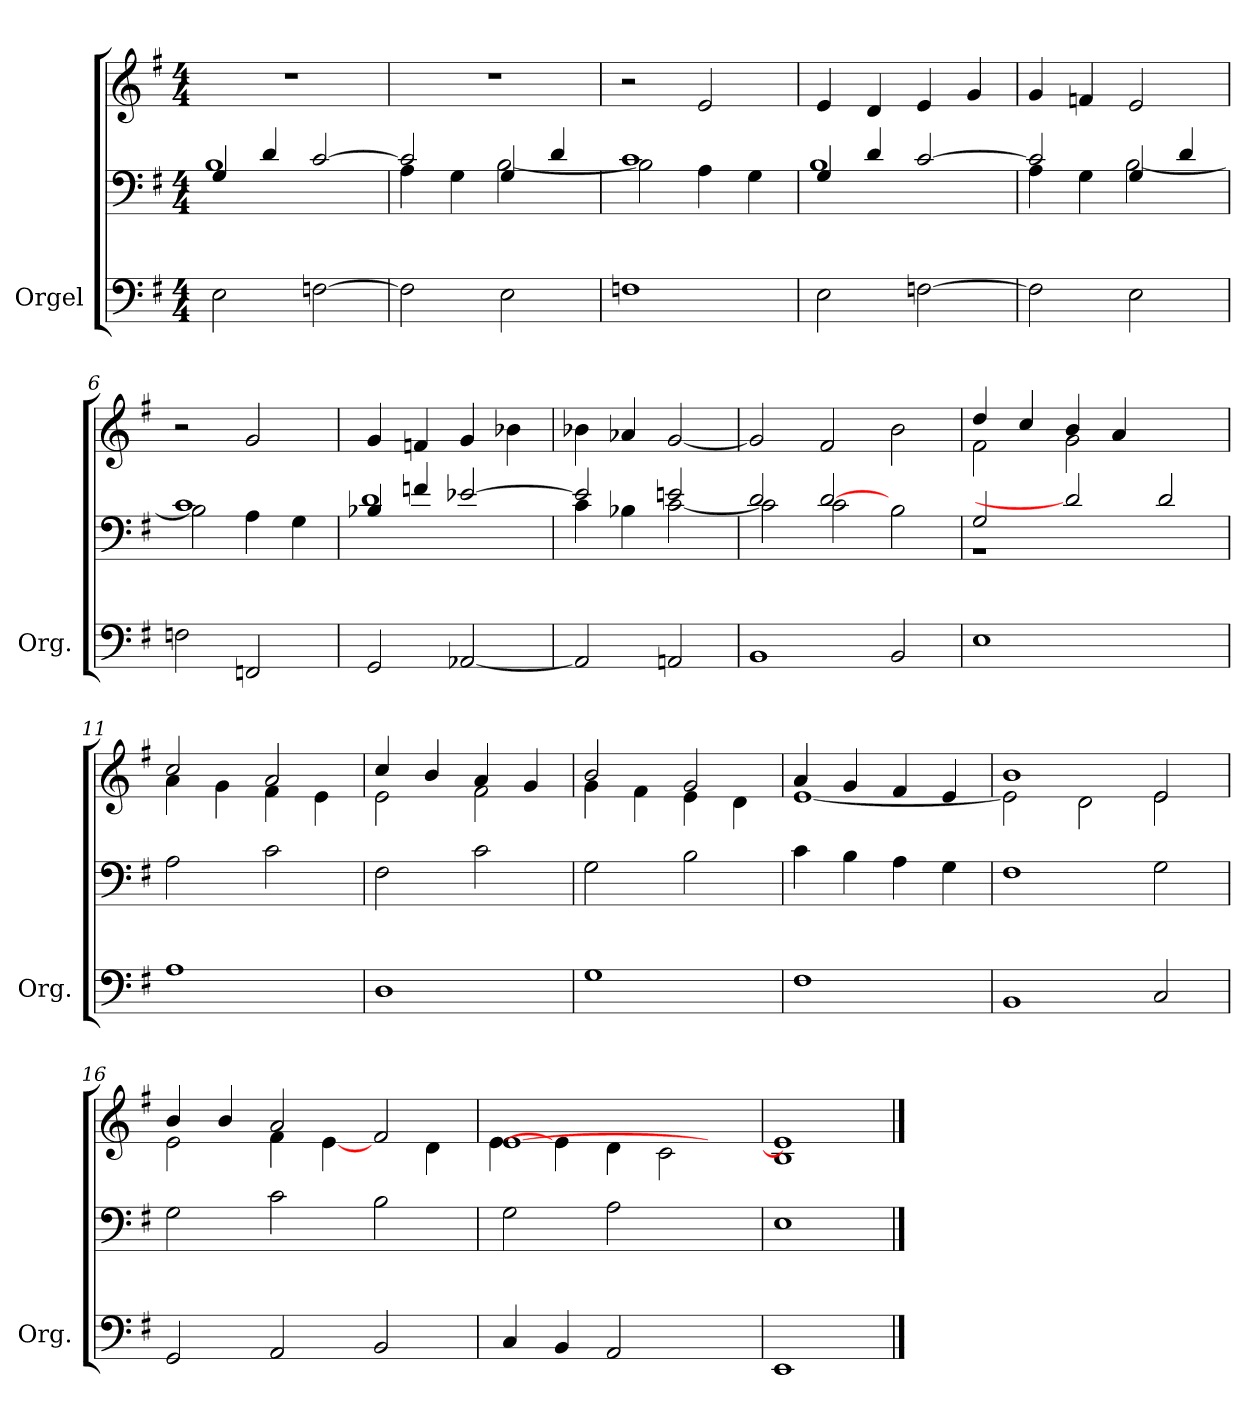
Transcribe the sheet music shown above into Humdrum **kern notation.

**kern	**kern	**kern
*part1	*part1	*part1
*staff3	*staff2	*staff1
*I"Orgel	*	*
*I'Org.	*	*
*clefF4	*clefF4	*clefG2
*k[f#]	*k[f#]	*k[f#]
*M4/4	*M4/4	*M4/4
=1	=1	=1
*	*^	*
2E\	4G/	1B	1r
.	4d/	.	.
[2Fn\	[2c/	.	.
=2	=2	=2	=2
2F\]	2c/]	4A\	1r
.	.	4G\	.
2E\	4G/	[2B\	.
.	4d/	.	.
=3	=3	=3	=3
1Fn	1c	2B\]	2r
.	.	4A\	2e/
.	.	4G\	.
=4	=4	=4	=4
2E\	4G/	1B	4e/
.	4d/	.	4d/
[2Fn\	[2c/	.	4e/
.	.	.	4g/
=5	=5	=5	=5
2F\]	2c/]	4A\	4g/
.	.	4G\	4fn/
2E\	4G/	[2B\	2e/
.	4d/	.	.
=6	=6	=6	=6
2Fn\	1c	2B\]	2r
2FFn/	.	4A\	2g/
.	.	4G\	.
=7	=7	=7	=7
2GG/	4B-X/	1d	4g/
.	4fn/	.	4fn/
[2AA-X/	[2e-X/	.	4g/
.	.	.	4b-X\
=8	=8	=8	=8
2AA-/]	2e-/]	4c\	4b-X\
.	.	4B-X\	4a-X/
2AAn/	2en/	[2c\	[2g/
=9	=9	=9	=9
1BB	2d/	2c\]	2g/]
.	[2d	2c\	2f#/
2BB/	2ryy	2B\	2b\
=10	=10	=10	=10
*	*	*	*^
1E	2G/	1r	4dd/	2f#\
.	.	.	4cc/	.
.	2d]	.	4b/	2g\
.	.	.	4a/	.
2ryy	2d/	2ryy	2ryy	2ryy
*	*v	*v	*	*
!!LO:LB:g=z	!!
=11	=11	=11	=11
1A	2A\	2cc/	4a\
.	.	.	4g\
.	2c\	2a/	4f#\
.	.	.	4e\
=12	=12	=12	=12
1D	2F#\	4cc/	2e\
.	.	4b/	.
.	2c\	4a/	2f#\
.	.	4g/	.
=13	=13	=13	=13
1G	2G\	2b/	4g\
.	.	.	4f#\
.	2B\	2g/	4e\
.	.	.	4d\
=14	=14	=14	=14
1F#	4c\	4a/	[1e
.	4B\	4g/	.
.	4A\	4f#/	.
.	4G\	4e/	.
=15	=15	=15	=15
1BB	1F#	1b	2e\]
.	.	.	2d\
2C/	2G\	2e/	2e\
=16	=16	=16	=16
2GG/	2G\	4b/	2e\
.	.	4b/	.
2AA/	2c\	2a/	4f#\
.	.	.	[4e\
2BB/	2B\	2f#/	4ryy
.	.	.	4d\
=17	=17	=17	=17
4C/	2G\	[1e	4e\
4BB/	.	.	4e\]
2AA/	2A\	.	4d\
.	.	.	2c\
4ryy	4ryy	4ryy	.
=18	=18	=18	=18
1EE	1E	1e]	1B
*	*	*v	*v
==	==	==
*-	*-	*-
